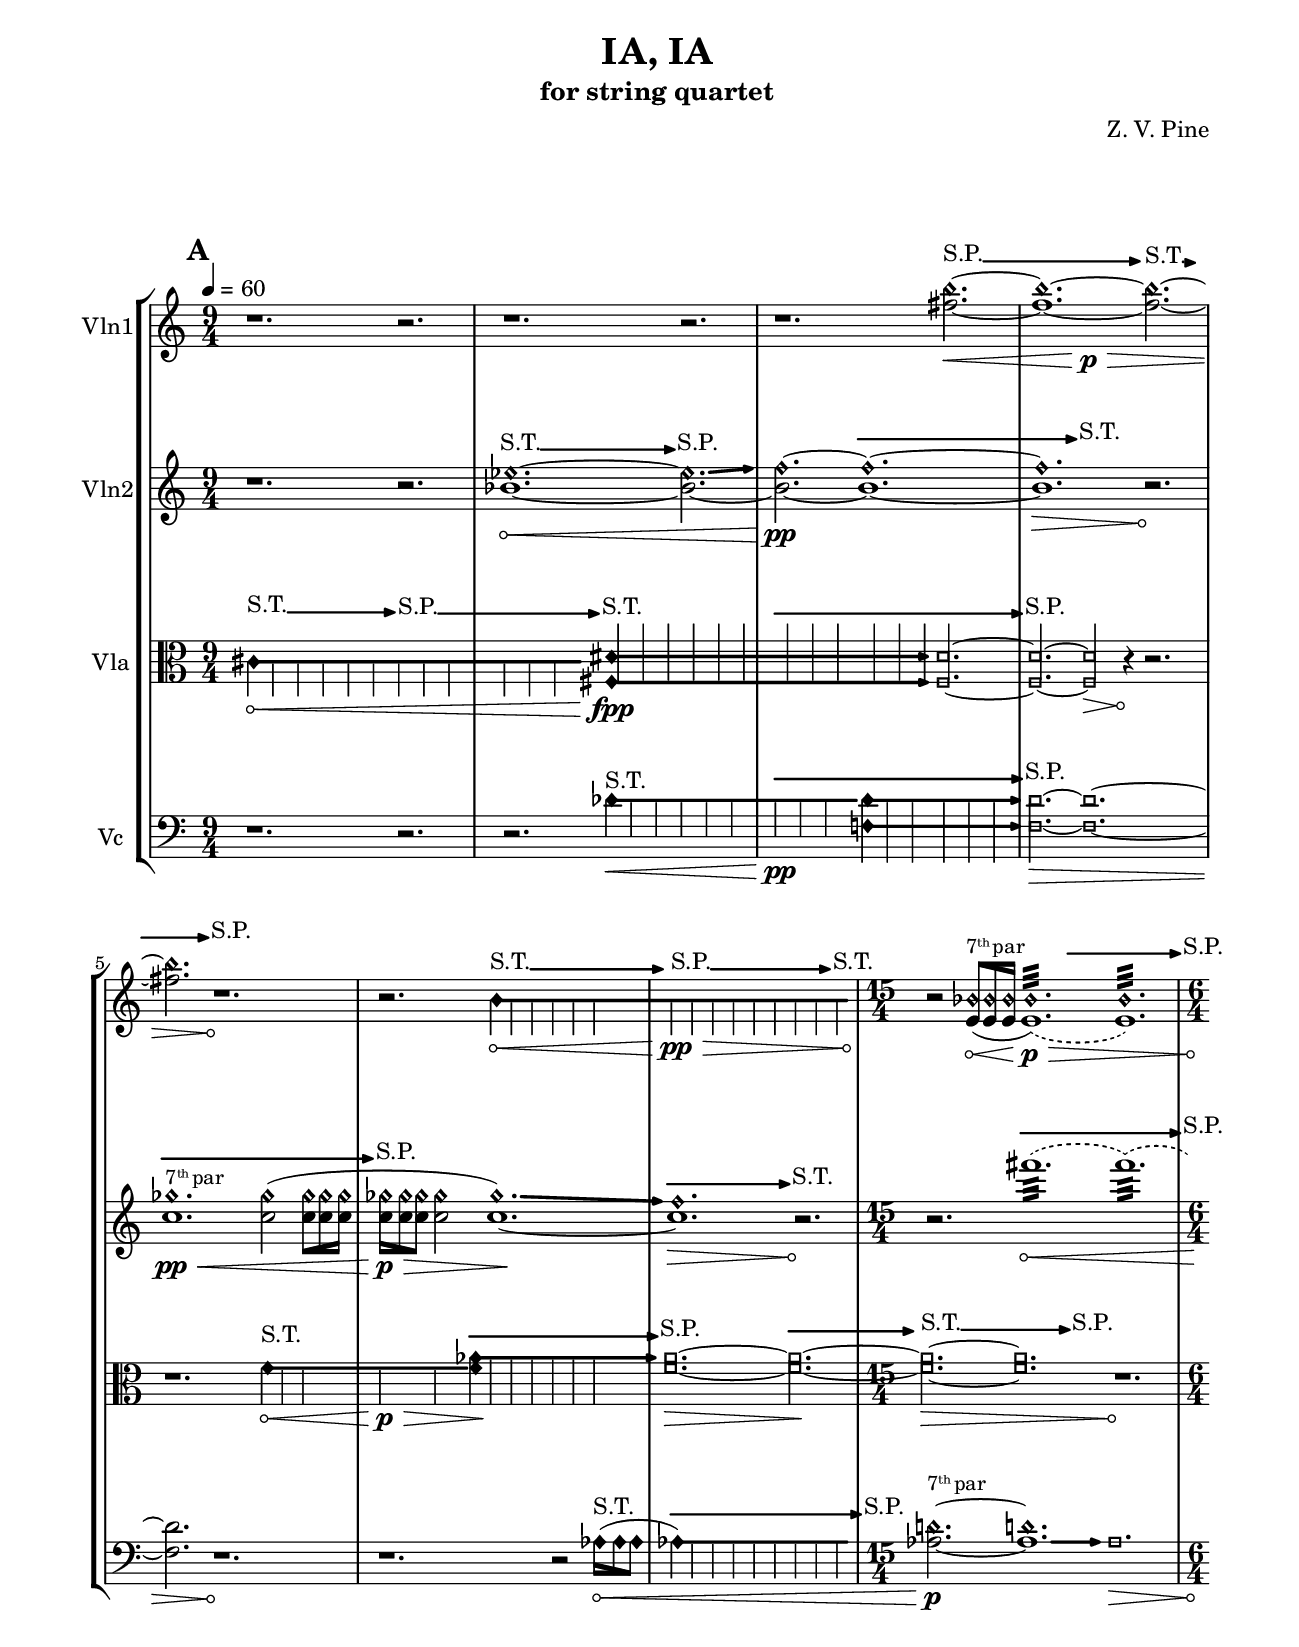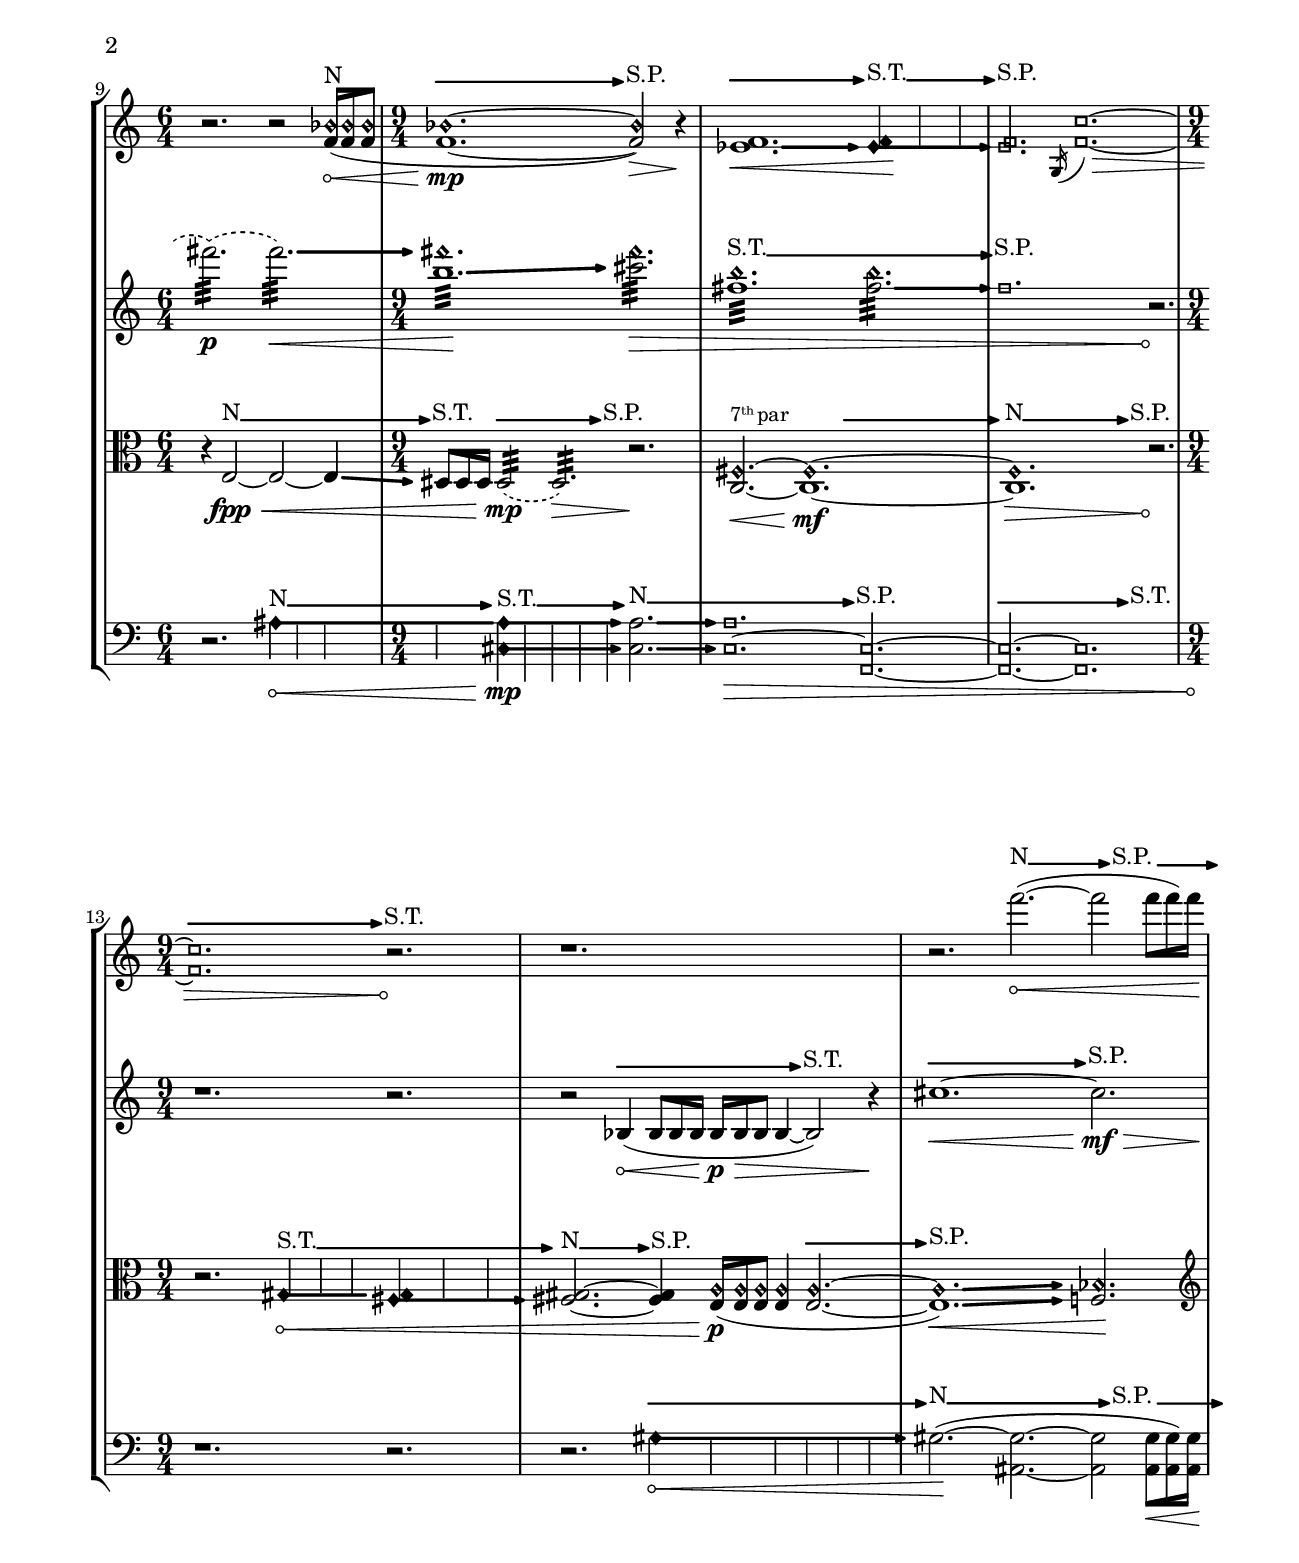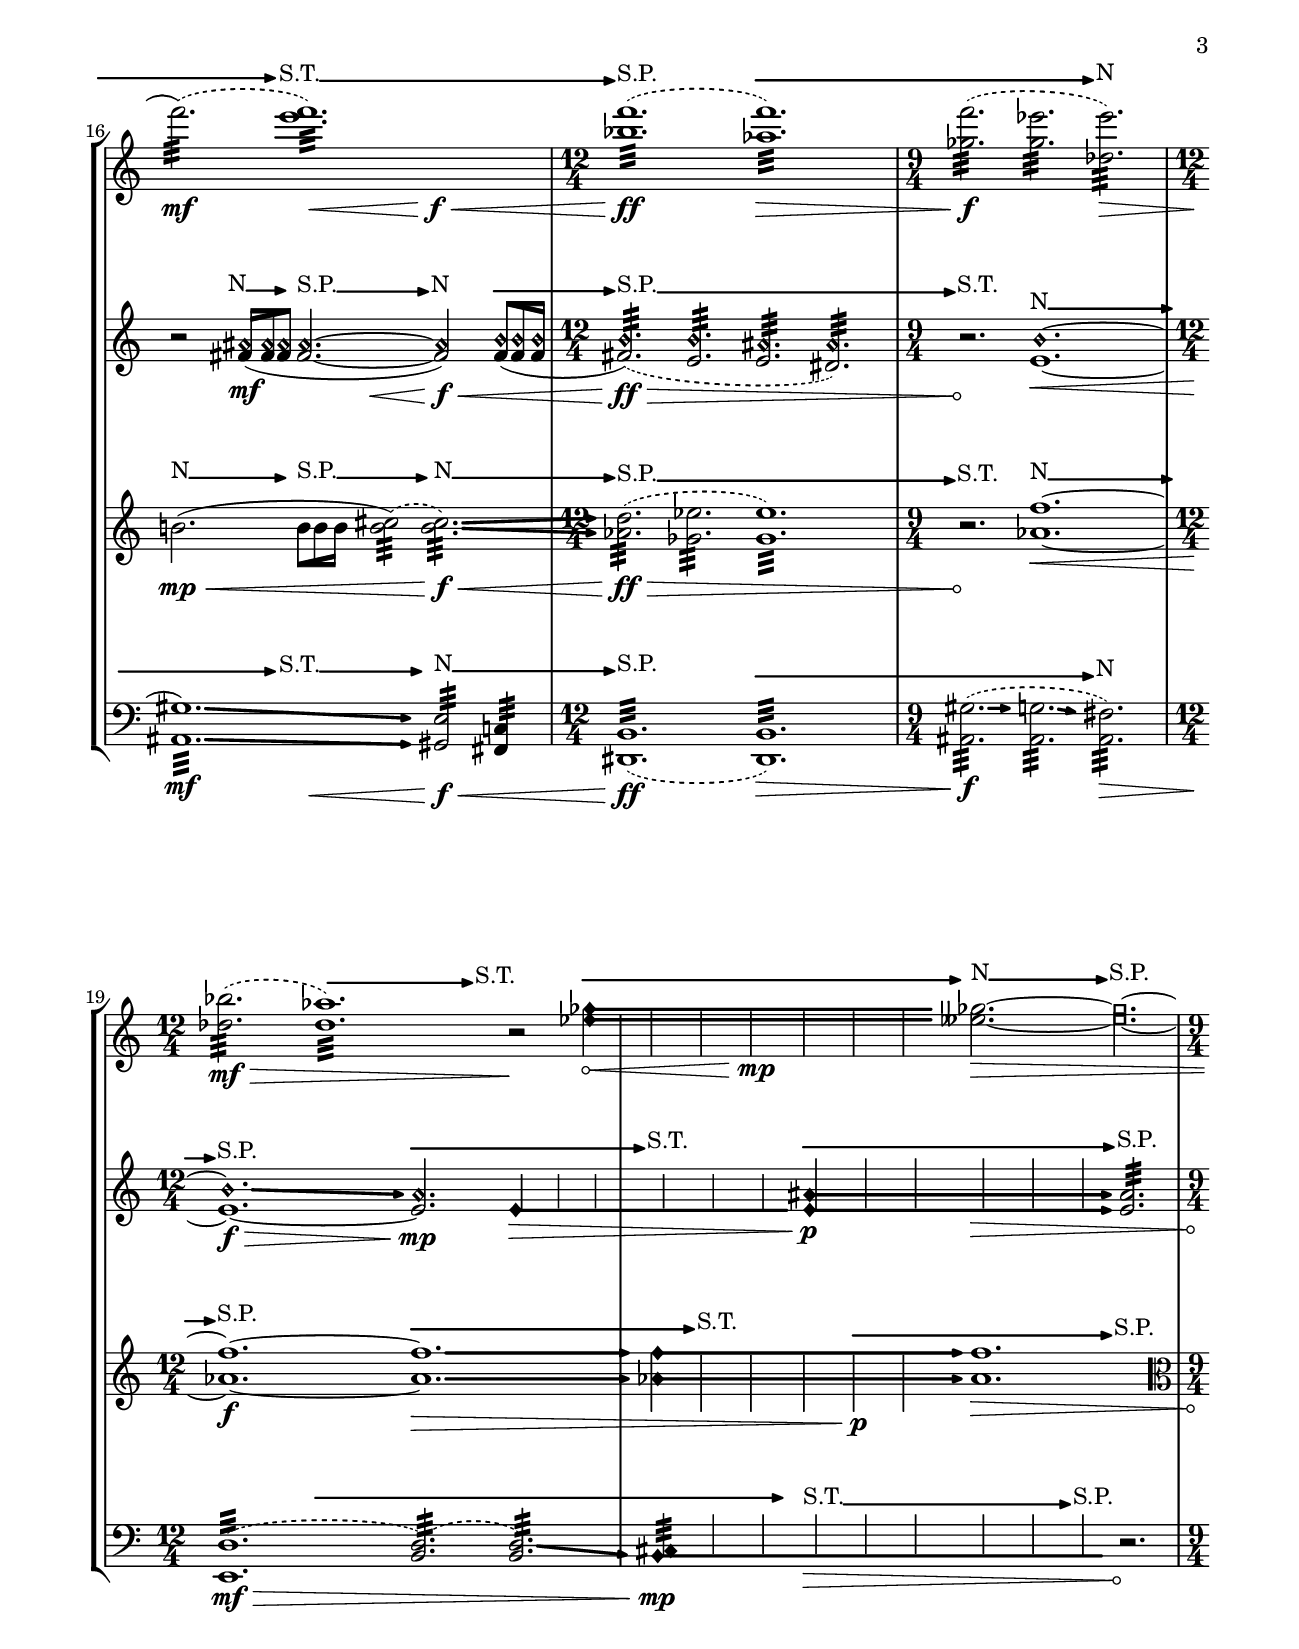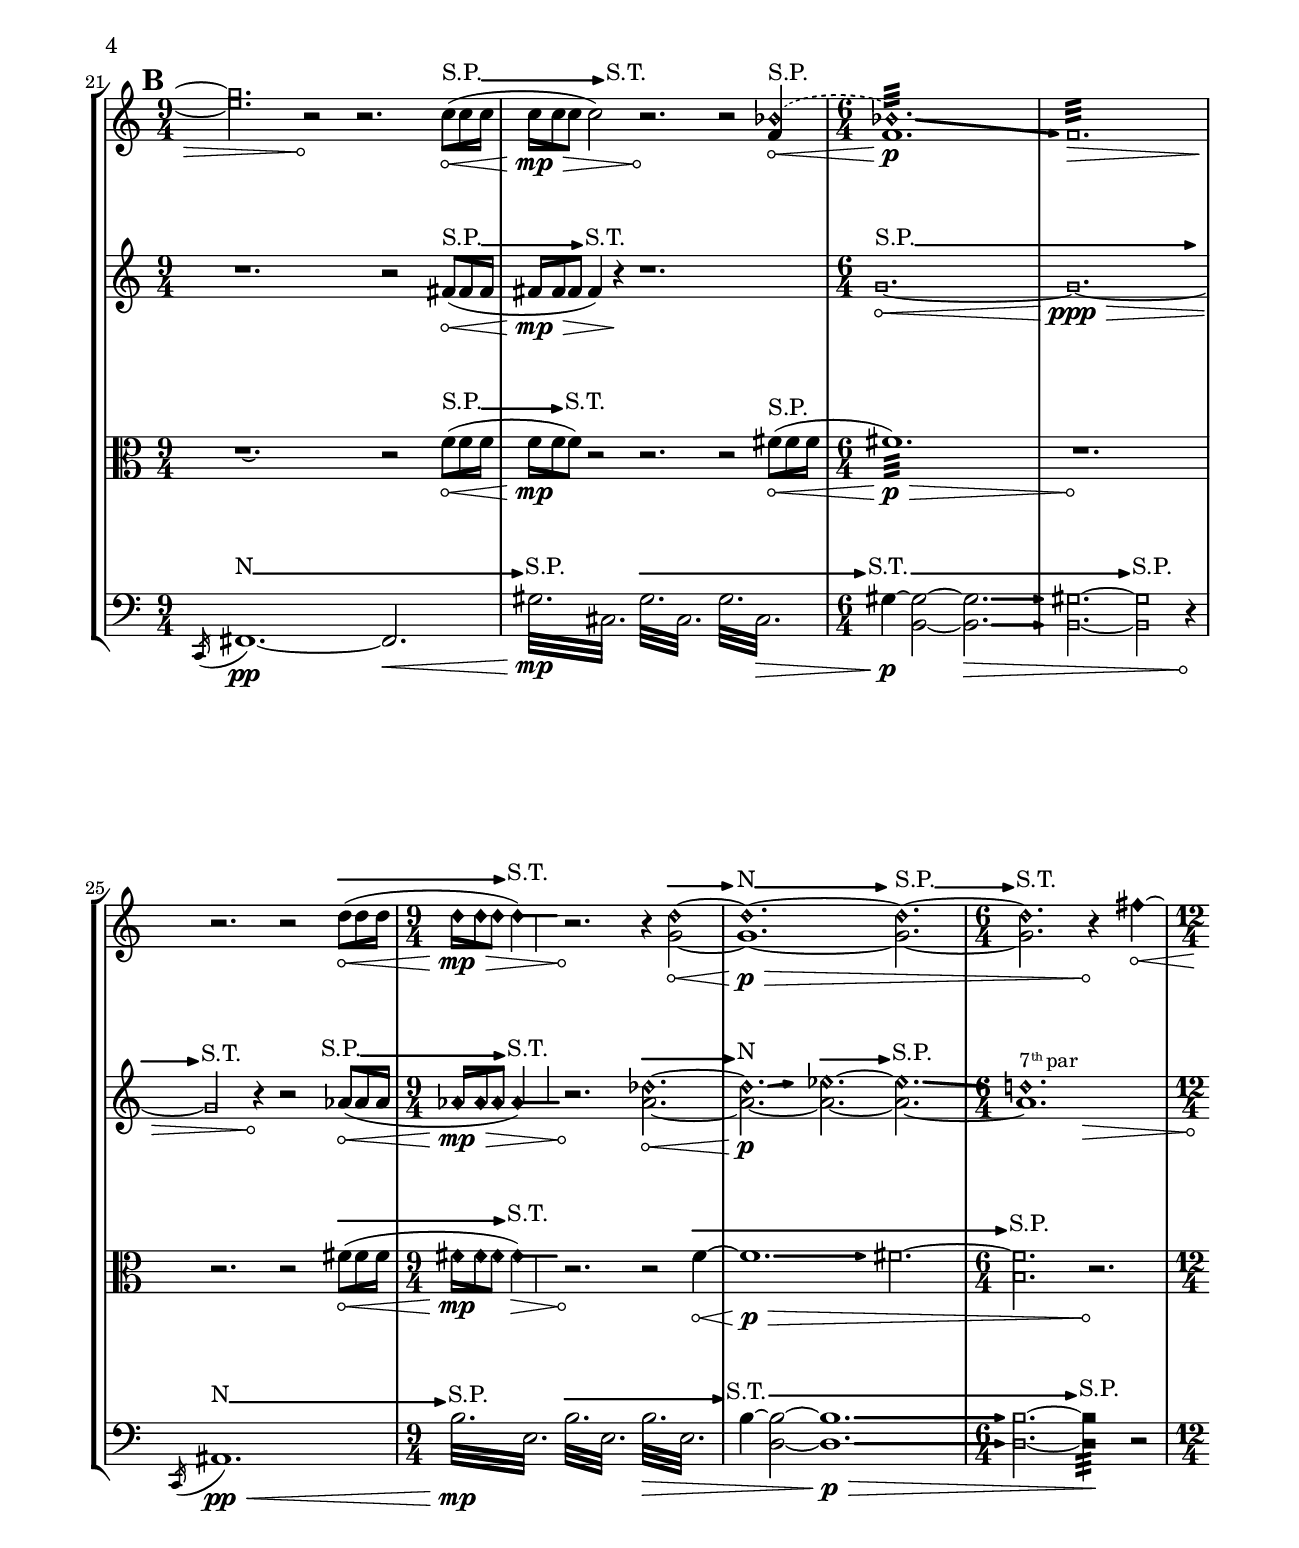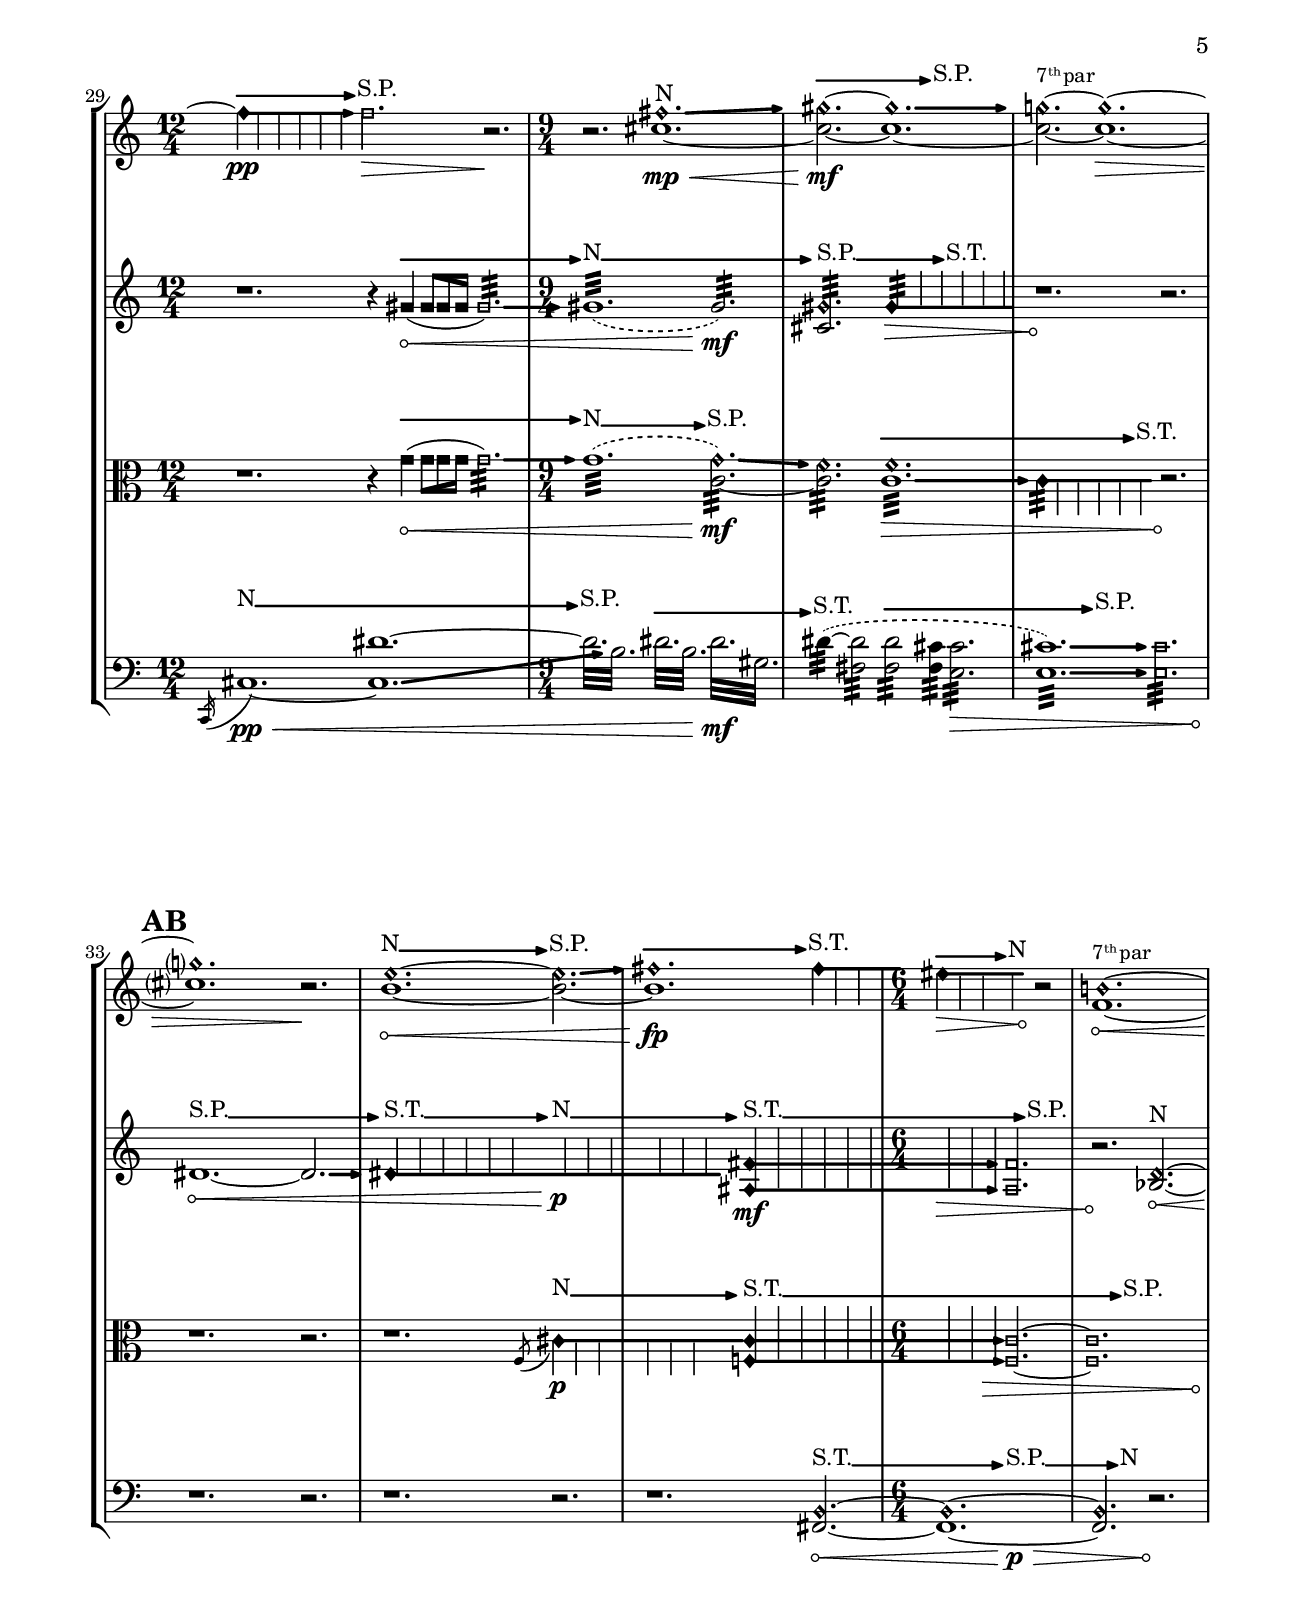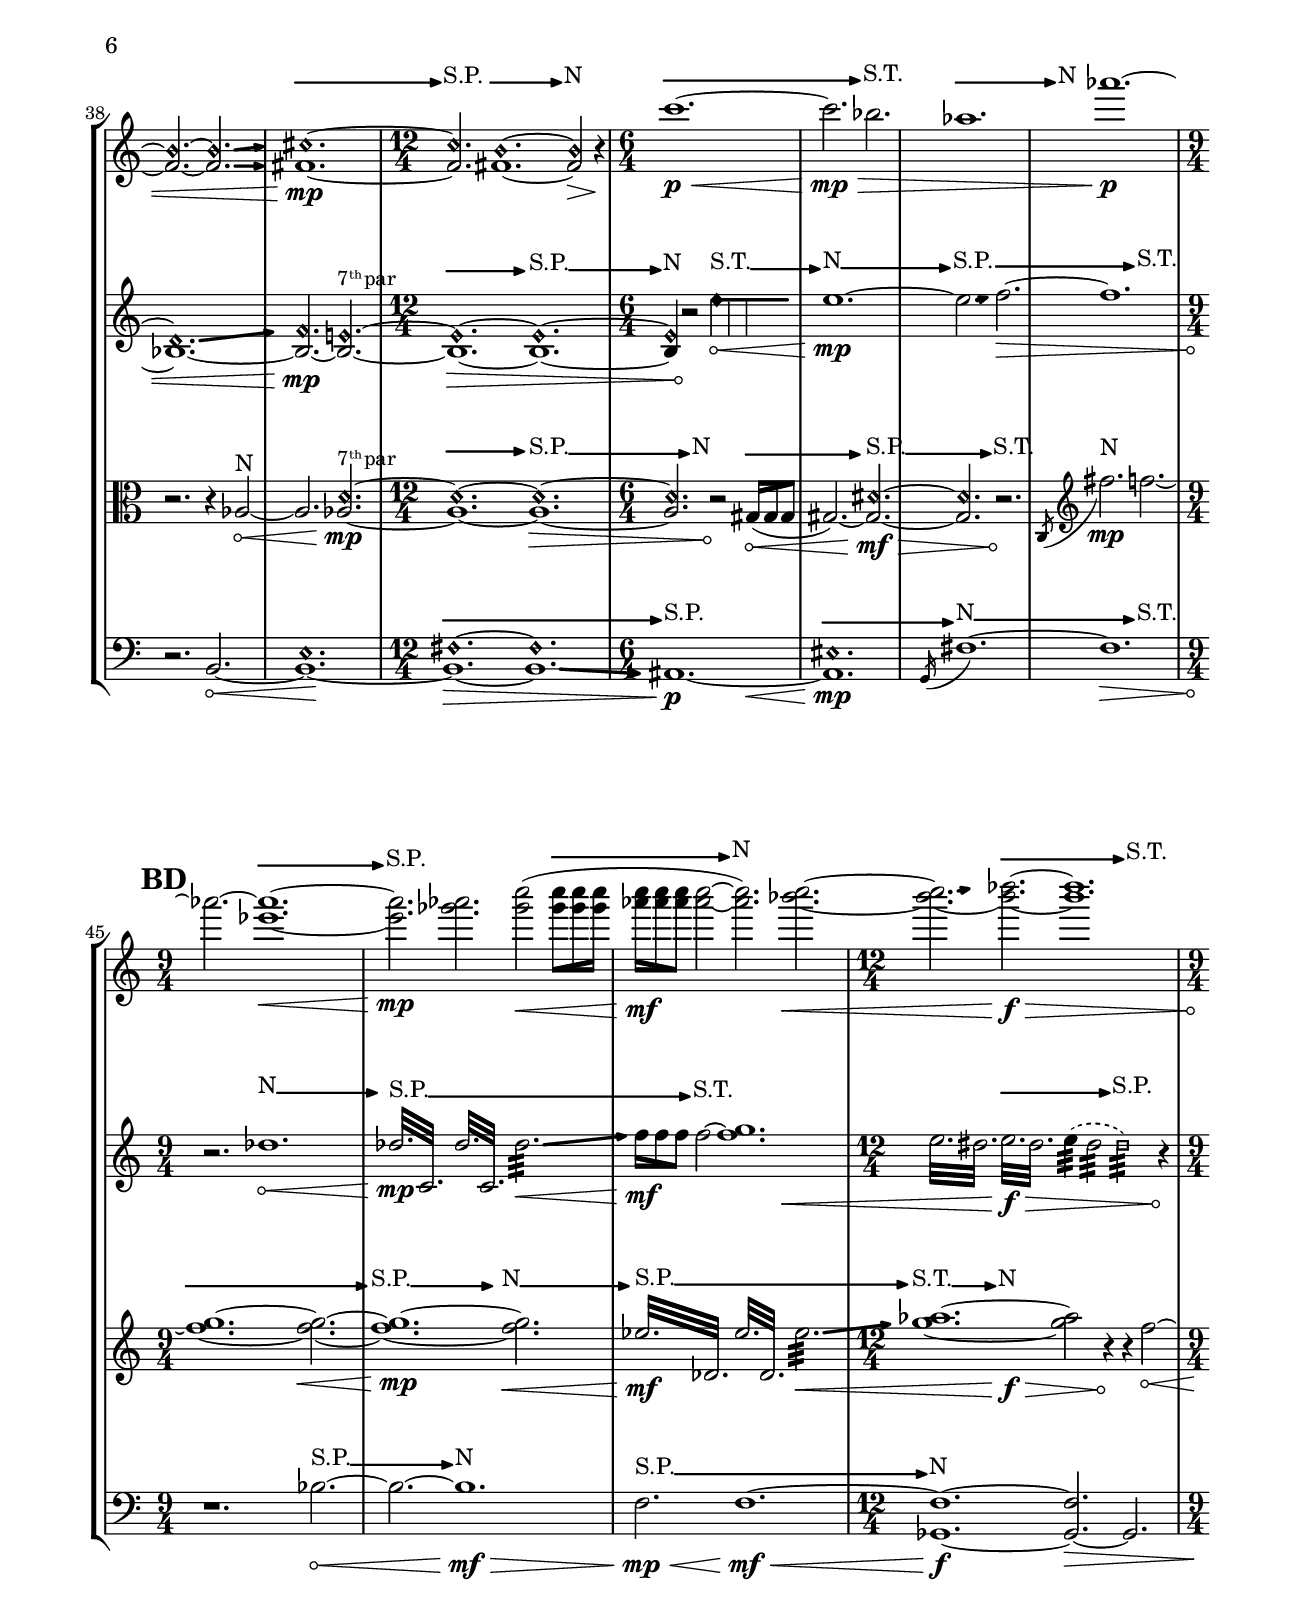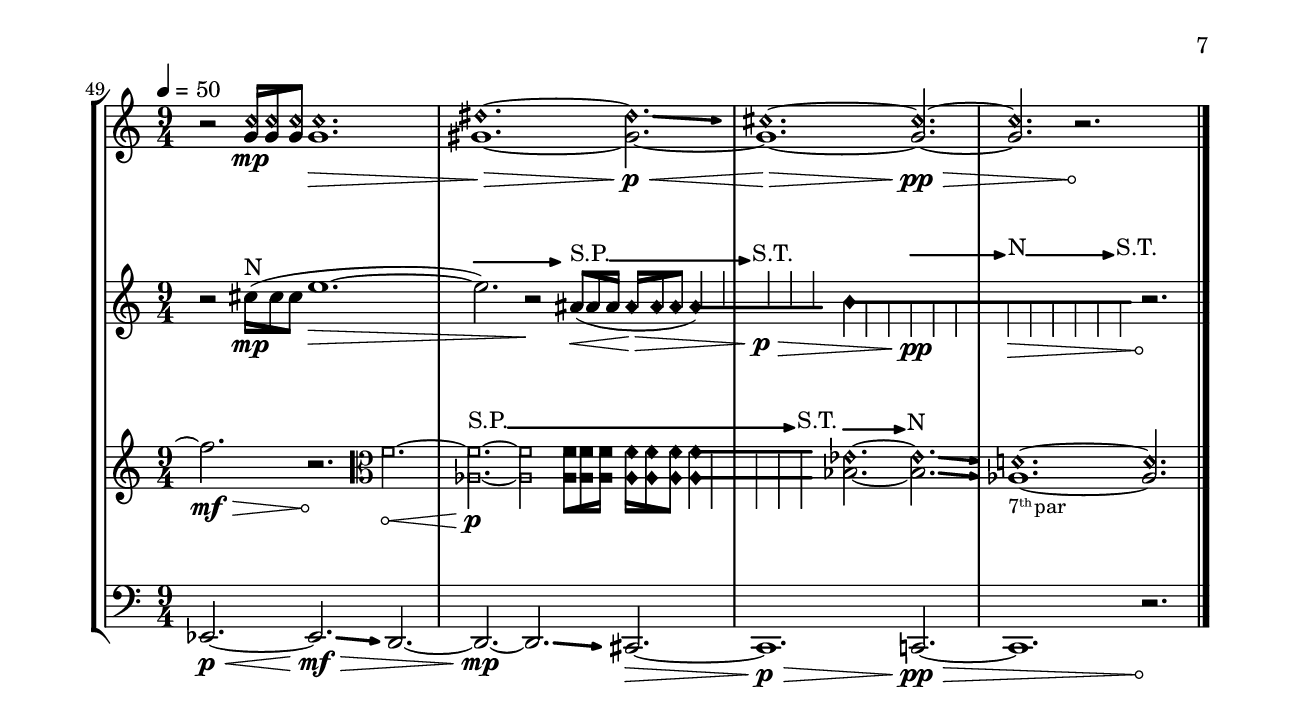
\version "2.19.80"
%Score for quartet
%Started Fri June 10 14:28 CDT 2018 at 527 N Dodge St IA, IA
%Revised Sun June 17 00:02 EDT 2018 at Walden School
%Revised Sun July 1  23:59 CDT 2018 at 315 Ronalds St IA, IA

\include "definitions.ily"

\header {
  title = "IA, IA"
  subtitle = "for string quartet"
  composer = "Z. V. Pine"
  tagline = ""
}%end header

%A Section 
violinOneA = \relative c'' { 
  r1. r2. |
  r1. r2. |
  r1. \pontl <fis b\hm>2.\< ~ \startTextSpan |
  << { <fis b\hm>1. ~   } 
     {  s2. \n s2.\p\> } >>
        \tastol\pontr \lift #'4 \n <fis b\hm>2. \stopTextSpan\startTextSpan ~ |

  <fis b\hm>2. r1.\! \stopTextSpan |
  r2. \tastol \n\hH b,4\<\glissando \startTextSpan \noHead {4 4 4 4 4 |
  \pontl\tastor \n b4\pp\> \stopTextSpan\startTextSpan 4 4 4 4 4 
    4 4 \hh 4\! \stopTextSpan } |
  r2 \feathr { \n<e, bes'\hm>16\sept[(\< s <e bes'\hm> <e bes'\hm>] } 
    << { \slurDashed \n<e bes'\hm>1.:32\p\>)( <e bes'\hm>1.:32) | }
       { s2. \pontr s4\startTextSpan s2 s2. s2 s4\stopTextSpan } >> \slurSolid

  r2.\! r2 \feathl { \n<f bes\hm>16\ord[(\< s <f bes\hm> <f bes\hm>] } |
  \pontr <f bes\hm>1.\mp \startTextSpan ~ <f bes\hm>2)\>\stopTextSpan r4\! |
  \topGliss \lift #'2.4 <f es>1.\< \startTextSpan\glissando 
    \topGliss \tastol\pontr \lift #'2.4 \hh <f es>4\! \stopTextSpan\startTextSpan \glissando 
      \noHead { <f es> <f es> } |
  \sq <f e>2.\stopTextSpan <<  { \acciaccatura {g,16} \sq \n<f' c'>1. ~ | }
                               { s8 \n s\> } >>
  
  \tastor \sq <f c'>1.\startTextSpan r2.\! \stopTextSpan |
  r1. s2. |
  r2. \ordl\pontr \shrink #'3.9 \n f''2.(\< \startTextSpan ~ 
    f2 \feathr { f16[ \stopTextSpan 
                 \shrink #-2.5 \lift #6.6 s\startTextSpan f f] \stopTextSpan } |
  << { \slurDashed f2.:32)(\mf <e f>1.:32) | }
     { \leften #-7 \shrink #2 s2.\startTextSpan \tastol\pontr s8\stopTextSpan\startTextSpan
                                                                 s8\< s2 s2.\f\< } >>

  <bes f'>1.:32(\ff\stopTextSpan \ordr <aes f'>1.:32\>) \startTextSpan |
  <ges f'> 2.:32\f(  <ges es'>2.:32  <des es'>2.:32)\>\stopTextSpan | 
  <des bes'>2.:32(\mf\> \tastor \leften #1.2 \lift #3 \shrink #4
    <des aes'>1.:32)\startTextSpan \slurSolid
    r2\!\stopTextSpan \shrink #2 \n \Hh #-2.7 <es ges>4\< \glissando \startTextSpan |
  \noHead { \noAcc 4 4 4\mp 4 4 \hh 4 } 
    \ordl\pontr \lift #3.3 \n <eses ges!>2.\stopTextSpan\startTextSpan\> ~
    \sq <eses ges>\stopTextSpan ~ | 

}%end violinOne

violinTwoA= \relative c'' {
  r1. r2. |
    \tastol\pontr \n <bes es\hm>1.\< \startTextSpan ~ 
    \once \tieDown \topGliss <bes es\hm>2. \stopTextSpan \glissando ~ |
  <bes f'\hm>2.\pp ~ \tastor <bes f'\hm>1. \startTextSpan ~ | 
  << { \n<bes f'\hm>1.\> r2.\! }
     { s2. s2. \stopTextSpan s2. } >> |

  \pontr \textin <c ges'\hm>1.\sept\pp\< \startTextSpan  \textin <c ges'\hm>2(
    \feathr { <c ges'\hm>16[ s <c ges'\hm> <c ges'\hm>] } |
  \feathl { <c ges'\hm>16[\p\>\stopTextSpan <c ges'\hm> s <c ges'\hm>] }
    <c ges'\hm>2 \topGliss \once \tieDown <c ges'\hm>1.)\! \glissando ~ |
  \tastor \n <c f\hm>1.\>)\startTextSpan r2.\!\stopTextSpan |
  r2.\! \pontr \n \slurDashed fis'1.:32(\< \startTextSpan << { fis1.:32)( }
                                                { s2. s2 s4\stopTextSpan } >> |

  fis2.:32)(\p fis2.:32)\< \glissando | \slurSolid
  \topGliss <fis\hm b,>1.:32\! \glissando \n<fis\hm cis>2.:32\> | 
  \tastol\pontr <b,\hm fis>1.:32 \stopTextSpan\startTextSpan <fis b\hm>2.:32 \glissando |
  \sq f1.\stopTextSpan r2.\! |
  
  r1. r2.|
  r2 \n \tastor bes,,4(\< \startTextSpan \feathr { bes16[ s16 bes16 16] }
    \feathl {bes16[\p\> 16 s bes16] } bes4~ bes2)\stopTextSpan r4\! |
  \pontr cis'1.\< ~ \startTextSpan cis2.\mf\> \stopTextSpan| 
  r2\! \feathl {\ordl \leften #-1 \lift #2.7 <fis, ais\hm>16[(\mf \startTextSpan
      <fis ais\hm>16 s <fis ais\hm>16] }
    << { \pontl\ordr \lift #2.6 <fis ais\hm>2. \stopTextSpan\startTextSpan ~ }
       { s4 s2\< } >>
    <fis ais\hm>2)\f\< \stopTextSpan
      \feathr {\textin <fis b\hm>16([\startTextSpan s <fis b\hm>16 <fis b\hm>16] } |

  \once \slurDashed \pontl\tastor \n <fis b\hm>2.:32)(\ff\> \stopTextSpan\startTextSpan 
    <e b'\hm>2.:32 <e ais\hm>2.:32 <dis ais'\hm>2.:32) |
  r2.\!\stopTextSpan \redHead { \ordl\pontr <e b'\hm>1.\< \startTextSpan ~ |
  \topGliss \once \tieDown  <e b'\hm>1.\f\>  \stopTextSpan \glissando ~ 
    \tastor <e a\hm>2.\mp \startTextSpan \Hh #-3.5 e4\> \glissando \noHead { 4 4 |
  4\stopTextSpan  4 \hh 4 } \pontr \hh <e ais>4\p \glissando \startTextSpan \noHead { 4 4 
    \n 4\> 4 4 } <e ais>2.:32 \stopTextSpan | }
}%end violinTwo

violaA = \relative c {
  \tastol\shrink #'0.8 \lift #'2.7 \n \Hh #-2.5 cis'4\< \glissando \startTextSpan 
    \noHead {4 4 cis4 4 4 
    \pontl\tastor cis4 \stopTextSpan\startTextSpan 4 4 |
  \noAcc 4 4 \hh 4} \hh <dis fis,>4\fpp\glissando\stopTextSpan \noHead { 4 4 4 4 4 |
  \noAcc \pontr 4\startTextSpan 4 4 4 4 4 } \sq \noAcc <dis fis,>2. ~ |
  \noAcc \square <dis fis,>2. \stopTextSpan ~ \noAcc \sq \n <dis fis,>2\> r4\! r2. |

  r1. \n \hH f4\<^\markup{ \raise #1.5 "S.T."} \glissando \noHead { 4 4  |
  4\p\> 4 } \topGliss \pontr \hh <f aes>4\! \glissando \startTextSpan 
    \noHead { 4 4 4 4 4 4 } |
  \square <f a>1.\>\stopTextSpan ~ \shrink #1.5 \lift #3 \sq <f a>2.\!\startTextSpan ~ | 
  \shrink #-5 \tastol\pontr \noAcc \sq \n <f a>2.\>\stopTextSpan\startTextSpan ~ 
    \sq <f a>1.\stopTextSpan r1.\! |

  r4 \ordl\tastor e,2\fpp\< \startTextSpan ~ e2 ~ e4 \glissando | 
  \feathr { \textin dis16[\stopTextSpan s dis 16 dis] } 
    \once \slurDashed \pontr dis2:32)(\mp \startTextSpan 
    << { dis2.:32)\> } {s2 s8\stopTextSpan}>> r2.\! |
  <c fis\hm>2.\sept\< ~ << { <c fis\hm>1.\mf ~ | }
                              { s2 s\startTextSpan } >>
  \ordl\pontr\shrink #2.5 \n <c fis\hm>1.\>\stopTextSpan\startTextSpan r2.\!\stopTextSpan |

  r2. 
    \tastol \shrink #2 \n \Hh #'-2.5 gis'4\< \startTextSpan \glissando \noHead { 4 \hh 4 } 
    \topGliss \hh <gis fis>4 \glissando \noHead { 4 4 } |
  \ordl\pontr <gis fis>2. \stopTextSpan\startTextSpan ~ <gis fis>4 \stopTextSpan
    \feathl { <e a\hm>16[(\p <e a\hm>16 s <e a\hm>]} <e a\hm>4 
    \pontr <e a\hm>2. \startTextSpan ~ |
  <e a\hm>1.)\< \stopTextSpan \glissando <f! bes\hm>2.\! |

  \clef "treble"
  \ordl \lift #2.8 b'!2.(\mp\< \startTextSpan 
    \feathr {\pontl \shrink #0.5 \lift #2.8  b16[ \stopTextSpan \startTextSpan s b b ]} 
      \slurDashed <b cis>2:32)(
    \ordl \leften #1.3 \lift #2.8 <b cis>2.:32)\f\< \stopTextSpan\startTextSpan \glissando |

  \pontl\tastor \n <aes d>2.:32\ff\>( \stopTextSpan\startTextSpan <ges es'>2.:32 
    <ges es'>1.:32) | \slurSolid
  r2.\! \stopTextSpan \ordl\pontr <aes f'>1.\< \startTextSpan ~ | 
  <aes f'>1.\f \stopTextSpan ~ \tastor <aes f'>1.\> \glissando 
    \startTextSpan|
  \hh <aes f'>4 \glissando \noHead {4\stopTextSpan 4 4 \pontr 4\p\startTextSpan 4 } 
    << {\n <aes f'>1.)\> | }
       { s2. s2\stopTextSpan } >>
}%end viola

celloA = \relative c {
  r1. r2. | 
  r2. \Hh #'-3 des'4\tasto\< \glissando \noHead { 4 4 4 4 4 |
  \noAcc \pontr 4\pp \startTextSpan 4 \hh 4 } 
    \hh <des f,!>4 \glissando \noHead { 4 4 4 4 4 }
  \square \n <d f,>2.\>\stopTextSpan ~ \sq <d f,>1.~ | 

  <d f,>2. r1.\! |
  r1. r2 \n \feathl \hh { \textin aes16\tasto[(\< aes16 s16 aes16] } |
  \pontr \shrink #-2 \hH aes4) \startTextSpan \glissando \noHead { 4 4 4 4 4 
    4 4 \hh 4\stopTextSpan } |
  <aes d!\hm>2.\sept \p ~ <aes d!\hm>1.) \glissando \n \square aes1.\> |

  r2.\! \ordl \n \hH ais4\< \startTextSpan \glissando \noHead { 4 4 |
  \noAcc 4 }
    \tastol \hh <ais cis,>4\mp \stopTextSpan\startTextSpan \glissando \noHead { 4 
    4 4 4 } \ordl\pontr <ais cis,>2.\stopTextSpan\startTextSpan \glissando |
  \once \tieUp \n \square <a c,>1.\> ~ \sq <c, f,>2.~\stopTextSpan | 
  << { \sq <c f,>2. ~ \sq 1. | }
     { \tastor \shrink #2.5 s1.\startTextSpan s8\stopTextSpan } >>

  r1.\! r2. |
  r2. \n \lift #2.8 \hh gis'4\< \glissando \startTextSpan \noHead { 4 4 4 4 4 } | 
  \ordl\pontr \shrink #3.9 gis2.(\! \stopTextSpan\startTextSpan ~ <gis ais,>2. ~ <gis ais,>2
    \feathr { <gis ais,>16[\< \stopTextSpan \shrink #-3 \lift #2.8 s\startTextSpan
      <gis ais,> <gis ais,>]\stopTextSpan  }
  <<{ <gis ais,>1.:32)\mf\glissando  }
    { \leften #-5 \shrink #2 \lift #3 s2.\startTextSpan 
        \lift #3 \tastol s8\stopTextSpan\startTextSpan s8\< } >>
    \ordl\pontr <e gis,>2:32\f\< \stopTextSpan\startTextSpan <c! fis,>4:32 |

  \slurDashed <b dis,>1.:32(\ff \stopTextSpan \ordr <b dis,>1.:32)\> \startTextSpan |
  \redHead { \topGliss <ais gis'>2.:32(\f\glissando
    \topGliss <ais g'>2.:32\glissando 
    \once \stemDown <ais fis'>:32)\> \stopTextSpan |
  << { \once \slurUp <d e,>1.:32(\mf\> }
     { s2. \shrink #3 s2. \startTextSpan  } >>
     \once \slurUp <d b>2.:32)( \topGliss <b d>2.:32)\glissando 
  \topGliss \n \Hh #-3 <cis b>4:32\mp \glissando \noHead { 4 4 \n 
    \tastol\pontr 4\>\stopTextSpan  \startTextSpan 4 4 
    4 4 \hh 4\stopTextSpan } r2.\! | } \slurSolid
}%end cello

%B Section
violinOneB = \relative c'' {
  \noAcc \sq <eses ges>2. r2\! r2. 
    \feathr { \pontl\tastor \shrink #-1 \n c16[(\< \startTextSpan s c c] } |
  \feathl { \n c16[\mp\> c s c] } c2)\stopTextSpan 
    r2.\! r2 \once \slurDashed \n <f, bes\hm>4\pont^(\< |
  \redHead <bes\hm f>1.:32)\p \glissando |
  \sq f1.:32\> |

  r2.\! r2 \feathr {\tastor \n d'16[(\< \startTextSpan s d d] } |
  \feathl \hh {\n d16[\mp\> d s d]} \Hh #-2 d4)\stopTextSpan\glissando \noHead { \hh d4 } 
    r2.\! r4 \n \shrink #1.3 \lift #1.8 <g, d'\hm>2\< \startTextSpan ~ | 
  \n \ordl <g d'\hm>1.\p\>\stopTextSpan\startTextSpan ~ 
    \pontl\tastor <g d'\hm>2. \stopTextSpan \startTextSpan ~ |
  <g d'\hm>2.\stopTextSpan r4\! \n \hh fis'2\< ~ |
  
  \pontr \noAcc \hh fis4\pp \glissando \startTextSpan \noHead { \noAcc 4 4 4 4 4 }
    \sq fis2.\> \stopTextSpan r2.\! |
  r2.
    \topGliss <cis fis\hm>1.^\ord\mp\< ~ \glissando | 
  \pontr \shrink #-4 <cis gis'\hm>2.\mf \startTextSpan ~ 
    \once \tieDown \topGliss <cis gis'\hm>1. \stopTextSpan \glissando ~ |
  \n <cis g'!\hm>2.\sept~ <cis g'\hm>1.\> ~ |
}%end violinOne

violinTwoB = \relative c' {
  r1.\! r2 \pontl\tastor \feathr { \n fis16([\<\startTextSpan s fis16 16] } |
  \feathl { fis16[\mp\> 16 s fis16]} fis4)\stopTextSpan  r4\! r1. |
  \pontl\tastor \n \sq g1.\< \startTextSpan ~ |
  \n \sq g1.\ppp\> ~ |

  \sq g2 \stopTextSpan r4\! 
    r2 \pontl\tastor \leften #-1.7 \feathr { \n aes16([\< \startTextSpan s aes16 16]} |
  \feathl \hh { \n aes16[\mp\> aes s aes16] } \n \Hh #-2.2 aes4) \stopTextSpan 
    \glissando \noHead { \hh 4 } 
    r2.\! \ordr \n <aes des\hm>2.\<  \startTextSpan~  |  
  \topGliss <aes des\hm>2.\p \stopTextSpan \glissando _~ 
    \pontr <aes es'\hm>2.\startTextSpan ~ 
    \once\tieDown \topGliss <aes es'\hm>2.\! \stopTextSpan \glissando ~ |
  << { <aes d!\hm>1.\sept | }
     { s2. \n s2.\>         } >>
  
  r1.\! r4 \n \sq gis4(\< \startTextSpan  \feathr {\sq 16[ s \sq gis16 \sq gis16] } 
     \sq gis2.:32) \glissando |
  \once \slurDashed \ordl gis1.:32( \stopTextSpan\startTextSpan
    gis2.:32)\mf\topGliss | 
  \pontl\tastor <gis\hm cis,>2.:32\stopTextSpan\startTextSpan \glissando 
    \pontl\tastor \n \Hh #-2 gis4:32\> \glissando \noHead { 4 4 4\stopTextSpan 4 \hh 4 } |
  r1.\!\stopTextSpan  \redHead r2. |
}%end violinTwo

violaB = \relative c' {
  \clef "alto" \acciaccatura {s8\!} r1. 
    r2 \pontl\tastor \feathr { \n f16[(\< \startTextSpan s16 f f]  } |
  \feathl { \n f16\mp[ f s16 f])\stopTextSpan } r2\! 
    r2. r2 \feathr { \n fis16\pont[(\< s fis fis] } |  
  \n fis1.:32)\p\> |
  r1.\! |

  r2. r2 \tastor \feathr { \n fis16[(\< \startTextSpan s16 fis fis] } |
  \feathl \hh { fis16[\mp fis s fis] } 
    \n \Hh #-2 fis4)\>\stopTextSpan \glissando \noHead { \hh 4 } r2.\! 
    r2 \pontr \n fis4\< \startTextSpan ~ |  
  \n fis1.\p\>\glissando \sq fis2.~ |
  \sq \noAcc <fis b,>2.\stopTextSpan r2.\! |
  
  r1. r4 \lift #3.8 \n \sq g(\<\startTextSpan \feathr { \sq g16[ s \sq g \sq g] } 
    \sq g2.:32) \glissando |
  \once \slurDashed \ordl\pontr g1.:32( \stopTextSpan\startTextSpan 
    \once\tieDown \topGliss <c, g'\hm>2.:32)\mf\stopTextSpan \glissando ~ |
  <c f\hm>2.:32 \tastor \lift #2 \n <c f\hm>1.:32\>\glissando\startTextSpan |
  \hH c4:32 \glissando \noHead {4 4 4 4 \hh 4\stopTextSpan } r2.\! |
}%end viola

celloB = \relative c { 
  \acciaccatura {c,16} \ordl\pontr fis1.\pp \startTextSpan ~ fis2.\< |
  \repeat tremolo 12 { gis'32\mp\stopTextSpan cis,}
    \repeat tremolo 12 { \shrink #2 \tastor gis'32\startTextSpan cis,}
    \repeat tremolo 12 { gis'32 cis,\> } |
  gis'4\p\stopTextSpan ~ \pontr <gis b,>2 \startTextSpan ~ \n <gis b,>2.\> \glissando |
  \sq <gis b,>2. ~ \sq <gis b,>2\stopTextSpan r4\!|

  \acciaccatura {c,,16} \ordl\pontr ais'1.\pp \startTextSpan\< |
  \repeat tremolo 12 { b'32\mp\stopTextSpan e, }
    \repeat tremolo 12 { \shrink #2 \tastor b'32\startTextSpan e, }
    \repeat tremolo 12 { b'32\> e, } |
  b'4\stopTextSpan ~ \pontr <b d,>2~\startTextSpan <b d,>1.\p\> \glissando |
  \sq <b d,>2.~ \sq <b d,>4:32\! \stopTextSpan r2 |

  \acciaccatura {c,,16} \ordl\pontr \lift #4.9 cis'1.\pp\< \startTextSpan ~ 
    \once \set glissandoMap = #'((1 . 0))
    <dis' cis,>1.\glissando ~ |
  \repeat tremolo 12 { 
                       \once \override NoteColumn.glissando-skip = ##t 
                       dis32 \stopTextSpan b32 }
    \repeat tremolo 12 {\tastor dis32\startTextSpan b32 }
    \repeat tremolo 12 {dis32\mf gis,32 }
  \once \slurDashed dis'4:32(\stopTextSpan ~ <dis fis,>2:32 
    \pontr <dis fis,>2:32 \startTextSpan <cis fis,>4:32 \n <cis e,>2.:32\> |
  << { \n <cis e,>1.:32) \glissando }
     { s2. s2.\stopTextSpan        } >> \sq <cis e,>2.:32 |
  \tieNeutral 

}%end celloB

violinOneAA = \relative c'' {
  <cis? g'?\hm>1. r2.\! |
  \topGliss \n \ordl\pontr <b e\harmonic>1.\< \startTextSpan ~ 
    \topGliss <b e\hm>2. \stopTextSpan \glissando ~ |
  \tastor <b fis'\harmonic>1.\fp\startTextSpan 
  \HH fis'4 \stopTextSpan \glissando \noHead {4 \hh 4} | 
  \n \ordr \hH eis\> \startTextSpan \glissando \noHead { 4 4 
    \hh 4\! \stopTextSpan  } r2 |

  \n <f, b!\harmonic>1.\sept\< ~ |
  <f b\harmonic>2. ~ <f b\harmonic>2.) \glissando ~ 
  \pontr \lift #4.5 \n<fis cis'\hm>1.\mp \startTextSpan ~ |
  <fis cis'\hm>2.\stopTextSpan \glissando 
    \ordr \lift #4.5 <fis b\hm>1.\startTextSpan ~ <fis b\hm>2\>\stopTextSpan r4\! | 
  
  \tastor c''1.\p\< ~ \startTextSpan|
  c2.\mp\> bes2.\stopTextSpan ~ |
  \ordr \shrink #5 \lift #4.5 aes1.\startTextSpan | 
  \n aes'1.\p\stopTextSpan ~ | 
  
}%end violinOne

violinTwoAA= \relative c' {
  \n \pontl dis1.\< \startTextSpan ~ dis2. \glissando |
  \tastol \Hh #-2.5 dis4\stopTextSpan\startTextSpan \glissando \noHead { 4 4 4 4 4 
    \ordl 4\p\stopTextSpan\startTextSpan 4 4 |
  \noAcc 4 4 \hh 4 } 
    \tastol\pontr \shrink #2.5 \hh <fis ais,>4\mf\stopTextSpan\startTextSpan \glissando 
    \noHead { 4 4 4 4 4  | 
  \n \noAcc 4\> 4 4 } << { \square <fis ais,>2. }
                    { s2 s4 \stopTextSpan }>> |

  r2.\! \n <bes, d\hm>2.\ord\<~ |
  \topGliss <bes d\hm>1.~ \glissando |
  \topGliss <bes f'\hm>2.\mp \stopTextSpan ~ <bes e!\hm>2.\sept ~ |
  \n \lift #2.2 <bes e\hm>1.\> \startTextSpan ~ 
    \pontl\ordr \lift #2.3 \shrink #2.5 <bes e\hm>1. \stopTextSpan\startTextSpan ~ |

  <bes e\hm>4 r2\!\stopTextSpan 
    \n \tastol \lift #2.4 \HH e'4\< \glissando \startTextSpan \noHead {4 \hh 4} | 
  \ordl\pontr \lift #2.5 e1.\mp \stopTextSpan\startTextSpan ~ |
  e2. \stopTextSpan \glissando \n \tastor f2.\> \startTextSpan ~ | 
  << { f1.                 } 
     { s2. s2.\stopTextSpan} >>
}

violaAA = \relative c {
  r1. r2. | 
  r1. \acciaccatura {f8} \ordl \lift #2.3 \hH cis'4\p \glissando\startTextSpan 
    \noHead { 4 4 |
  \noAcc 4 4 4 } 
    \tastol\pontr \shrink #-3 \hh <cis f,!>4 \glissando \stopTextSpan\startTextSpan 
    \noHead { 4 4 4 4 4 
  \noAcc 4 4 \n 4\> } \noAcc \square <c f,>2. ~  | 

  \sq <c f,>1.\stopTextSpan |
  r2.\! r4 \n aes2\ord\< ~ |
  aes2. <aes d\hm>2.\mp\sept~ |
  \shrink #1 \lift #2.8 \n <aes d\hm>1.\startTextSpan ~
    \pontl\ordr \shrink #-2 \n <aes d\hm>1.\> \stopTextSpan\startTextSpan ~ |

  <aes d\hm>2.\stopTextSpan 
    r2\! \feathl { \n \lift #2.5 gis16[(\< \startTextSpan gis s gis] } |
  gis2.) ~ \n \pontl\tastor <gis dis'\hm>2.\mf\> \stopTextSpan\startTextSpan ~ |
  <gis dis'\hm>2. r2.\!\stopTextSpan | 
  \acciaccatura {c,8} \clef "treble" fis''2.^\markup{\raise #2 "N"}\mp \once\tieDown f!2. ~

}%end viola

celloAA = \relative c, {
  r1.\! r2. |
  r1. r2. |
  r1. \n \tastol <fis b\harmonic>2.\< \startTextSpan ~ |
  << { <fis b\harmonic>1. ~ } |
     { s2. \pontl\ordr \shrink #-2 \n s2.\p\> \stopTextSpan\startTextSpan } >> |

  <fis b\hm>2. \stopTextSpan r2.\! |
  r2. \n b2.\< ~|
  \once \tieDown <b e\hm>1.\!~ |
  \pontr <b fis'\hm>1.\>\startTextSpan ~ <b fis'\hm>1.\glissando |

  << { \once \tieDown ais1.\p \stopTextSpan ~ }
     { s1 s4 s4\< } >>
  <ais eis'\hm>1.\mp \startTextSpan
  \acciaccatura {g16} \ordl\tastor fis'1. \stopTextSpan\startTextSpan ~ | 
  << { \n fis1.\> }
     { s2. s\stopTextSpan} >> |

}%end cello

violinOneBB = \relative c'''' {
  \n aes2. ~ \pontr \lift #8 <aes es>1.\< \startTextSpan ~ | 
  <aes es>2.\mp \stopTextSpan <aes ges>2. 
    <c ges>2(\< \feathr { \ordr <c ges>16[\startTextSpan s <c ges>16 16] } | 
  \feathl { <c aes>16[\mf 16 s <c aes>]} <c aes>2~ <c aes>2.)\stopTextSpan  
    <c bes>2.\< ~ |
  \topGliss <bes c>2.\glissando ~ 
    \tastor \shrink #-5 \n <bes des>2.\f\>\startTextSpan ~ <bes des>1.\stopTextSpan |
}
violinTwoBB = \relative c'' {
  r2.\! \n \ordl \lift #4 des1.\< \startTextSpan |
  \repeat tremolo 12 {\pontl\tastor des32\mp\stopTextSpan\startTextSpan c,32} 
    \repeat tremolo 12 {des'32\! c,32} 
    des'2.:32\< \glissando |
  \feathl { f16[\mf f16 s f16]} f2 \stopTextSpan ~ 
    << { <f g>1.              | }
       { s2. s2.\<\stopTextSpan } >>
  \repeat tremolo 12 { e32 dis32 } 
    \repeat tremolo 12 { \n \pontr \lift #4 e32\f\>\startTextSpan dis32 } 
    \once \slurDashed e4:32( dis2:32 \glissando 
    \sq dis2:32)\stopTextSpan r4\! |

}
violaBB = \relative c'' {
  \shrink #2 \lift #4 <f g>1.\startTextSpan ~ <f g>2.\< ~ | 
  \pontl \shrink #2 \lift #4 <f g>1.\mp\stopTextSpan\startTextSpan ~ 
    \ordl \lift #4 <f g>2.\<\stopTextSpan\startTextSpan | 
  \repeat tremolo 12 {\pontl \shrink #2 es32\mf\stopTextSpan\startTextSpan des,32}
    \repeat tremolo 12 {es'32 des,32} 
    es'2.:32\<\glissando  |
  << { <g aes>1. ~     }
     { \tastol\ordr \lift #4 s2.\stopTextSpan\startTextSpan \n s2.\f\> \stopTextSpan } >> 
      <g aes>2 r4\! r4 \n f2\< ~ |

}%end violaBB
celloBB = \relative c' {
  r1.\! \n \pontl\ordr bes2.\< \startTextSpan ~ |
  bes2. ~ bes1.\mf\> \stopTextSpan |
  \pontl\ordr f2.\mp\< \startTextSpan f1.\mf\<~ | 
  <f ges,>1.\f\stopTextSpan  ~ <f ges,>2.\> ~ ges,2.
}

violinOneCoda = \relative c''  {
  r2\! \feathl { <g c\hm>16[\mp <g c\hm> s <g c\hm>] } <g c\hm>1.\> ~ |
  <gis dis'\hm>1.\>~ \topGliss <gis dis'\hm>2.\p\< \glissando _~ |
  <gis cis\hm>1.\>~ \n <gis cis\hm>2.\pp\>~ |
  <gis cis\hm>2. r2.\! |
}%end violinOneCoda

violinTwoCoda = \relative c'' {
  r2 \feathl {cis16([\mp\ord s cis cis]} e1.\> ~ |
  e2.)\startTextSpan ~ r2\! 
    \feathr { \pontl\tastor ais,16[(\< \stopTextSpan\startTextSpan s ais ais]} 
    \feathl \hh{ ais16[\> s ais ais]} \Hh #-2 ais4) \glissando \noHead { 4 |
  \noAcc 4\p\stopTextSpan 4\> \hh 4 } 
    \hH b4 \glissando \noHead { 4 4 \lift #2.5 4\pp\startTextSpan 4 4 |
  \noAcc \ordl\tastor \lift #2.5 \n 4\>\stopTextSpan\startTextSpan 4 4 4 4
    \hh 4\stopTextSpan } 
    r2.\! |

}%end violinTwoCoda

violaCoda = \relative c'' {
  \n f2.\mf\> r2.\! \clef "alto" \once \tieUp \n \sq f,2.\< ~ |
  \pontl\tastor \sq <f aes,>2.\p\startTextSpan ~ \sq<f aes,>2 
    \feathr {\sq <f aes,>16[ s \sq <f aes,>16 \sq 16]}
    \feathl \hh {<f aes,>16[ 16 s <f aes,>16] } \hH <f aes,>4\! \glissando \noHead { 4 |
  \noAcc 4 4 \hh 4 \stopTextSpan } 
    \ordr <es\hm bes>2.~\startTextSpan <es\hm bes>2. \stopTextSpan \glissando |
  <d!\hm aes>1._\sept~ <d\hm aes>2.|
}%end violaCoda

celloCoda = \relative c, {
  es2.\p\< ~ es2.\mf\>\glissando d2.~ |
  d2.\mp ~ d2.\glissando cis2.\> ~ |
  cis1.\p\> \n c2.\pp\>~ |
  c1. r2.\!  |

}%end celloCoda
timecode = {
  \set Score.markFormatter = #format-mark-box-alphabet
  \tempo 4 = 60
  \mark \default
  \time 9/4 s1. s2. | s1. s2. | s1. s2. | s1. s2. |

  s1. s2. | s1. s2. | s1. s2. |
  \time 15/4 s2. s1. s1. |

  \time 6/4 s1. |
  \time 9/4 s1. s2. | s1. s2. | s1. s2. |

  \time 9/4 \acciaccatura {s8} s1. s2. | s1. s2. | s1. s2. |
  s1. s2. |

  \time 12/4 s1. s2. s2. | 
  \time 9/4 s1. s2. | 
  \time 12/4 s1. s2. s2. | 
  s1. s2. s2. |

  \pageBreak
  \mark \default %begin m. 21
  \time 9/4 \acciaccatura {s8} s1. s2. | s1. s2. |  
  \time 6/4 s1. | s1. | \acciaccatura {s8} s1.
  \time 9/4| s1. s2. | s1. s2. | 
  \time 6/4 s1. |
  \time 12/4 \acciaccatura {s8} s1. s1. | 
  \time 9/4 s1. s2. |s1. s2. | s1. s2. |

  \mark #27 %begin m. 33
  s1. s2. | s1. s2. | s1. s2. |
  \time 6/4 s1. | s1. | s1. | s1. |
  \time 12/4 s1. s1. |
  \time 6/4 s1. | s1. |
  \acciaccatura {s8} s1. | s1. |

  \mark #54 %begin m. 45
  \time 9/4 s1. s2. | s1. s2. | s1. s2. |
  \time 12/4 s1. s1. |
  \tempo 4 = 50
  \time 9/4 s1. s2. | s1. s2. | s1. s2. | s1. s2. |
  \bar "|."
}

\layout {
  \context {
    \Score
  	proportionalNotationDuration = #(ly:make-moment 1/1)
  	\override Score.SpacingSpanner.strict-note-spacing = ##t
  }
}%end layout

#(set-global-staff-size 20)
\book {
  \paper {
    #(set! paper-alist (cons '("ipad" . (cons (* 220 mm) (* 305 mm))) paper-alist))
    #(set-paper-size "ipad")
    top-margin = 0.7\in
    left-margin = 0.7\in
    right-margin = 0.6\in
    bottom-margin = 0.7\in
    indent = 0.3\in


   markup-system-spacing =
    #'((basic-distance . 25)
       (minimum-distance . 25)
       (padding . 10)
       (stretchability . 0))

   system-system-spacing =
    #'((basic-distance . 30)
       (minimum-distance . 16)
       (padding . 4)
       (stretchability . 0))
   

    %{print-page-number = ##t
    print-first-page-number = ##t
    oddHeaderMarkup = \markup \null
    evenHeaderMarkup = \markup \null
    oddFooterMarkup = \markup {
      \fill-line {
        \on-the-fly \print-page-number-check-first
        \fromproperty #'page:page-number-string
      }
    }
    evenFooterMarkup = \oddFooterMarkup
    %}
  }
  \score {
    \pointAndClickOff 
    \new StaffGroup \with {
      \override StaffGrouper.staff-staff-spacing  = #'((basic-distance . 6)
                                                       (padding        . 5))
    } <<
      \new Staff \with { 
        instrumentName = #"Vln1"
        shortInstrumentName = #""
      }{
        <<{
        \spannerStyle

        \clef "treble"
        \violinOneA
        \violinOneB
        \violinOneAA
        \violinOneBB
        \violinOneCoda
        }{
        \timecode
        }>>
      }
      \new Staff = "violinTwo" \with { 
        instrumentName = #"Vln2"
        shortInstrumentName = #""
      }{
        \spannerStyle
        \clef "treble"
        \violinTwoA
        \violinTwoB
        \violinTwoAA
        \violinTwoBB
        \violinTwoCoda
      }
      \new Staff = "viola" \with { 
        instrumentName = #"Vla"
        shortInstrumentName = #""
      }{
        \spannerStyle
        \clef "alto"
        \violaA
        \violaB
        \violaAA
        \violaBB
        \violaCoda
      }
      \new Staff \with { 
        instrumentName = #"Vc"
        shortInstrumentName = #""
      }{
        \spannerStyle
        \clef "bass"
        \celloA
        \celloB
        \celloAA
        \celloBB
        \celloCoda
      }
    >>
  }%end score
}%end bookpart

%{
\book {
  \paper {
    #(set-paper-size "letter")
    top-margin = 1\in
    left-margin = 1\in
    right-margin = 1\in
    bottom-margin = 1\in
  }
  \score {
    \new Staff \with { 
      instrumentName = #"Violin 1"
      shortInstrumentName = #"Vln 1"
    }{
      \spannerStyle

      \clef "treble"
      << {\violinOneA
      \violinOneB
      \violinOneAA
      \violinOneBB
      \violinOneCoda
      }{
        \timecode
      }{
        \time 6/4 s1. | s1. |
        \time 9/4 s1. s2. |
        \time 6/4 s1. | s1. | s1. | s1. |
        \time 9/4 s1. s2. |
        \time 6/4 s1. |
        \time 9/4 s1. s2. | s1. s2. |
        \time 6/4 s1. |
        \time 9/4 \acciaccatura {s8} s1. s2. |
        %measure 14
        \time 6/4 s1. |
        \time 9/4 s1. s2. |
        \time 6/4 s1. |
        \time 9/4 s1. s2. | s1. s2. | s1. s2. | s1. s2. |
        \time 6/4 \acciaccatura {s8} s1. | s1. | s1. | s1. |
        %measure 25
        \pageBreak
      }>>
    }
  }
}
\book {
  \paper {
    #(set-paper-size "letter")
    top-margin = 1\in
    left-margin = 1\in
    right-margin = 1\in
    bottom-margin = 1\in
  }
  \score {
    \new Staff \with { 
      instrumentName = #"Violin 2"
      shortInstrumentName = #"Vln 2"
    }{
      \spannerStyle

      \clef "treble"
      << {\violinTwoA
      \violinTwoB
      \violinTwoAA
      \violinTwoBB
      \violinTwoCoda
      }{
        \timecode
      }{
        \time 6/4 s1. | s1. |
        \time 9/4 s1. s2. |
        \time 6/4 s1. | s1. | s1. | s1. |
        \time 9/4 s1. s2. |
        \time 6/4 s1. |
        \time 9/4 s1. s2. | s1. s2. |
        \time 6/4 s1. |
        \time 9/4 \acciaccatura {s8} s1. s2. |
        %measure 14
        \time 6/4 s1. |
        \time 9/4 s1. s2. |
        \time 6/4 s1. |
        \time 9/4 s1. s2. | s1. s2. | s1. s2. | s1. s2. |
        \time 6/4 \acciaccatura {s8} s1. | s1. | s1. | s1. |
        %measure 25
        \pageBreak
      }>>
    }
  }
}
\book {
    \paper {
    #(set-paper-size "letter")
    top-margin = 1\in
    left-margin = 1\in
    right-margin = 1\in
    bottom-margin = 1\in
  }
  \score {
    \new Staff \with { 
      instrumentName = #"Viola"
      shortInstrumentName = #"Vla"
    }{
      \spannerStyle

      \clef "treble"
      << {\violaA
      \violaB
      \violaAA
      \violaBB
      \violaCoda
      }{
        \timecode
      }{
        \time 6/4 s1. | s1. |
        \time 9/4 s1. s2. |
        \time 6/4 s1. | s1. | s1. | s1. |
        \time 9/4 s1. s2. |
        \time 6/4 s1. |
        \time 9/4 s1. s2. | s1. s2. |
        \time 6/4 s1. |
        \time 9/4 \acciaccatura {s8} s1. s2. |
        %measure 14
        \time 6/4 s1. |
        \time 9/4 s1. s2. |
        \time 6/4 s1. |
        \time 9/4 s1. s2. | s1. s2. | s1. s2. | s1. s2. |
        \time 6/4 \acciaccatura {s8} s1. | s1. | s1. | s1. |
        %measure 25
        \pageBreak
        s1. | s1. | s1. | s1. |
        s1. s2. | s1. s2. | \break
      }>>
    }
  }
}

\book {
  \paper {
    #(set-paper-size "letter")
    top-margin = 1\in
    left-margin = 1\in
    right-margin = 1\in
    bottom-margin = 1\in
  }
  \score {
    \new Staff \with { 
      instrumentName = #"Cello"
      shortInstrumentName = #"Vc"
    }{
      \spannerStyle

      \clef "treble"
      << {\celloA
      \celloB
      \celloAA
      \celloBB
      \celloCoda
      }{
        \timecode
      }{
        \time 6/4 s1. | s1. |
        \time 9/4 s1. s2. |
        \time 6/4 s1. | s1. | s1. | s1. |
        \time 9/4 s1. s2. |
        \time 6/4 s1. |
        \time 9/4 s1. s2. | s1. s2. |
        \time 6/4 s1. |
        \time 9/4 \acciaccatura {s8} s1. s2. |
        %measure 14
        \time 6/4 s1. |
        \time 9/4 s1. s2. |
        \time 6/4 s1. |
        \time 9/4 s1. s2. | s1. s2. | s1. s2. | s1. s2. |
        \time 6/4 \acciaccatura {s8} s1. | s1. | s1. | s1. |
        %measure 25
        s1. | s1. | s1. | s1. |
        s1. s2. | s1. s2. | s1. | s1. s2. | s1. |
        \pageBreak
      }>>
    }
  }
}
%}

